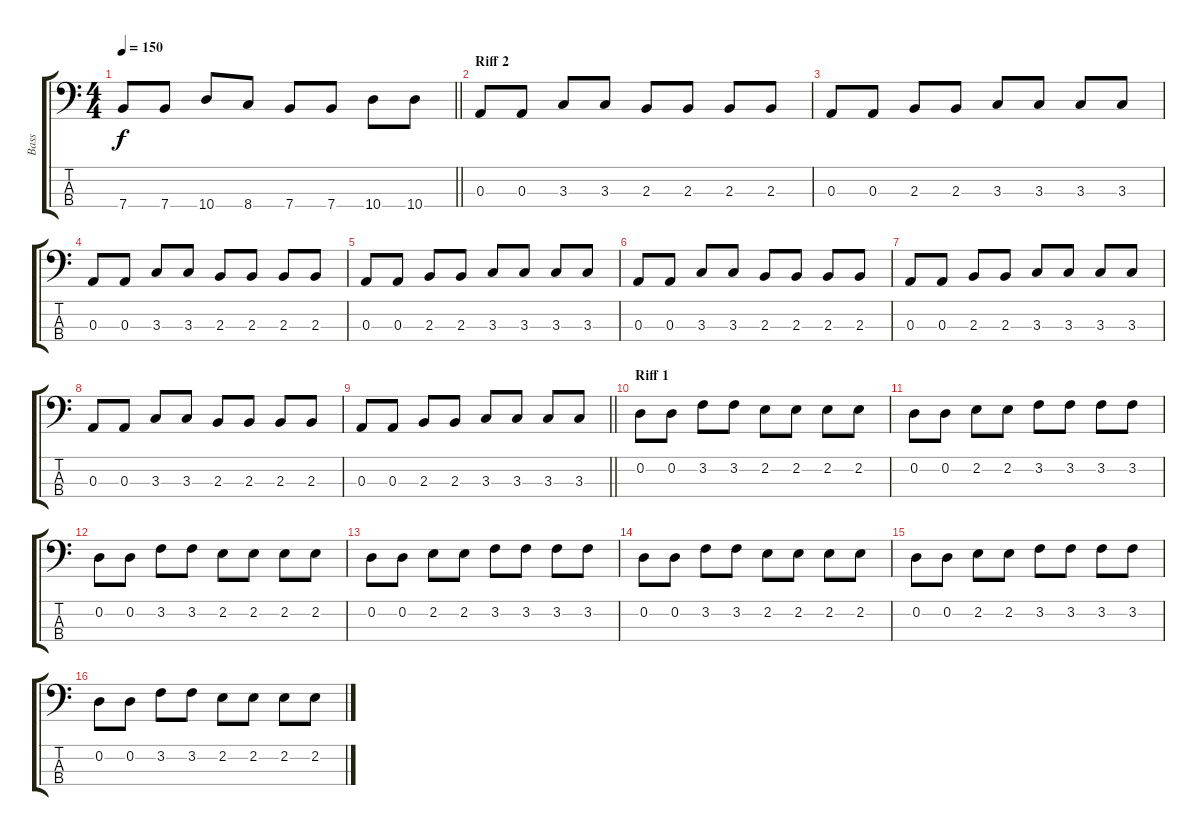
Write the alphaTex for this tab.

\track ("Bass" "Bass") {instrument electricbassfinger}
\staff {score tabs}
\tuning (G2 D2 A1 E1) {hide}
\ts (4 4)
\tempo 150
\clef f4
\barLineRight lightlight
\ks c
7.4.8{dy f} 7.4.8 10.4.8 8.4.8 7.4.8 7.4.8 10.4.8 10.4.8 |
\section ("" "Riff 2")
0.3.8 0.3.8 3.3.8 3.3.8 2.3.8 2.3.8 2.3.8 2.3.8 |
0.3.8 0.3.8 2.3.8 2.3.8 3.3.8 3.3.8 3.3.8 3.3.8 |
0.3.8 0.3.8 3.3.8 3.3.8 2.3.8 2.3.8 2.3.8 2.3.8 |
0.3.8 0.3.8 2.3.8 2.3.8 3.3.8 3.3.8 3.3.8 3.3.8 |
0.3.8 0.3.8 3.3.8 3.3.8 2.3.8 2.3.8 2.3.8 2.3.8 |
0.3.8 0.3.8 2.3.8 2.3.8 3.3.8 3.3.8 3.3.8 3.3.8 |
0.3.8 0.3.8 3.3.8 3.3.8 2.3.8 2.3.8 2.3.8 2.3.8 |
\barLineRight lightlight
0.3.8 0.3.8 2.3.8 2.3.8 3.3.8 3.3.8 3.3.8 3.3.8 |
\section ("" "Riff 1")
0.2.8 0.2.8 3.2.8 3.2.8 2.2.8 2.2.8 2.2.8 2.2.8 |
0.2.8 0.2.8 2.2.8 2.2.8 3.2.8 3.2.8 3.2.8 3.2.8 |
0.2.8 0.2.8 3.2.8 3.2.8 2.2.8 2.2.8 2.2.8 2.2.8 |
0.2.8 0.2.8 2.2.8 2.2.8 3.2.8 3.2.8 3.2.8 3.2.8 |
0.2.8 0.2.8 3.2.8 3.2.8 2.2.8 2.2.8 2.2.8 2.2.8 |
0.2.8 0.2.8 2.2.8 2.2.8 3.2.8 3.2.8 3.2.8 3.2.8 |
0.2.8 0.2.8 3.2.8 3.2.8 2.2.8 2.2.8 2.2.8 2.2.8
